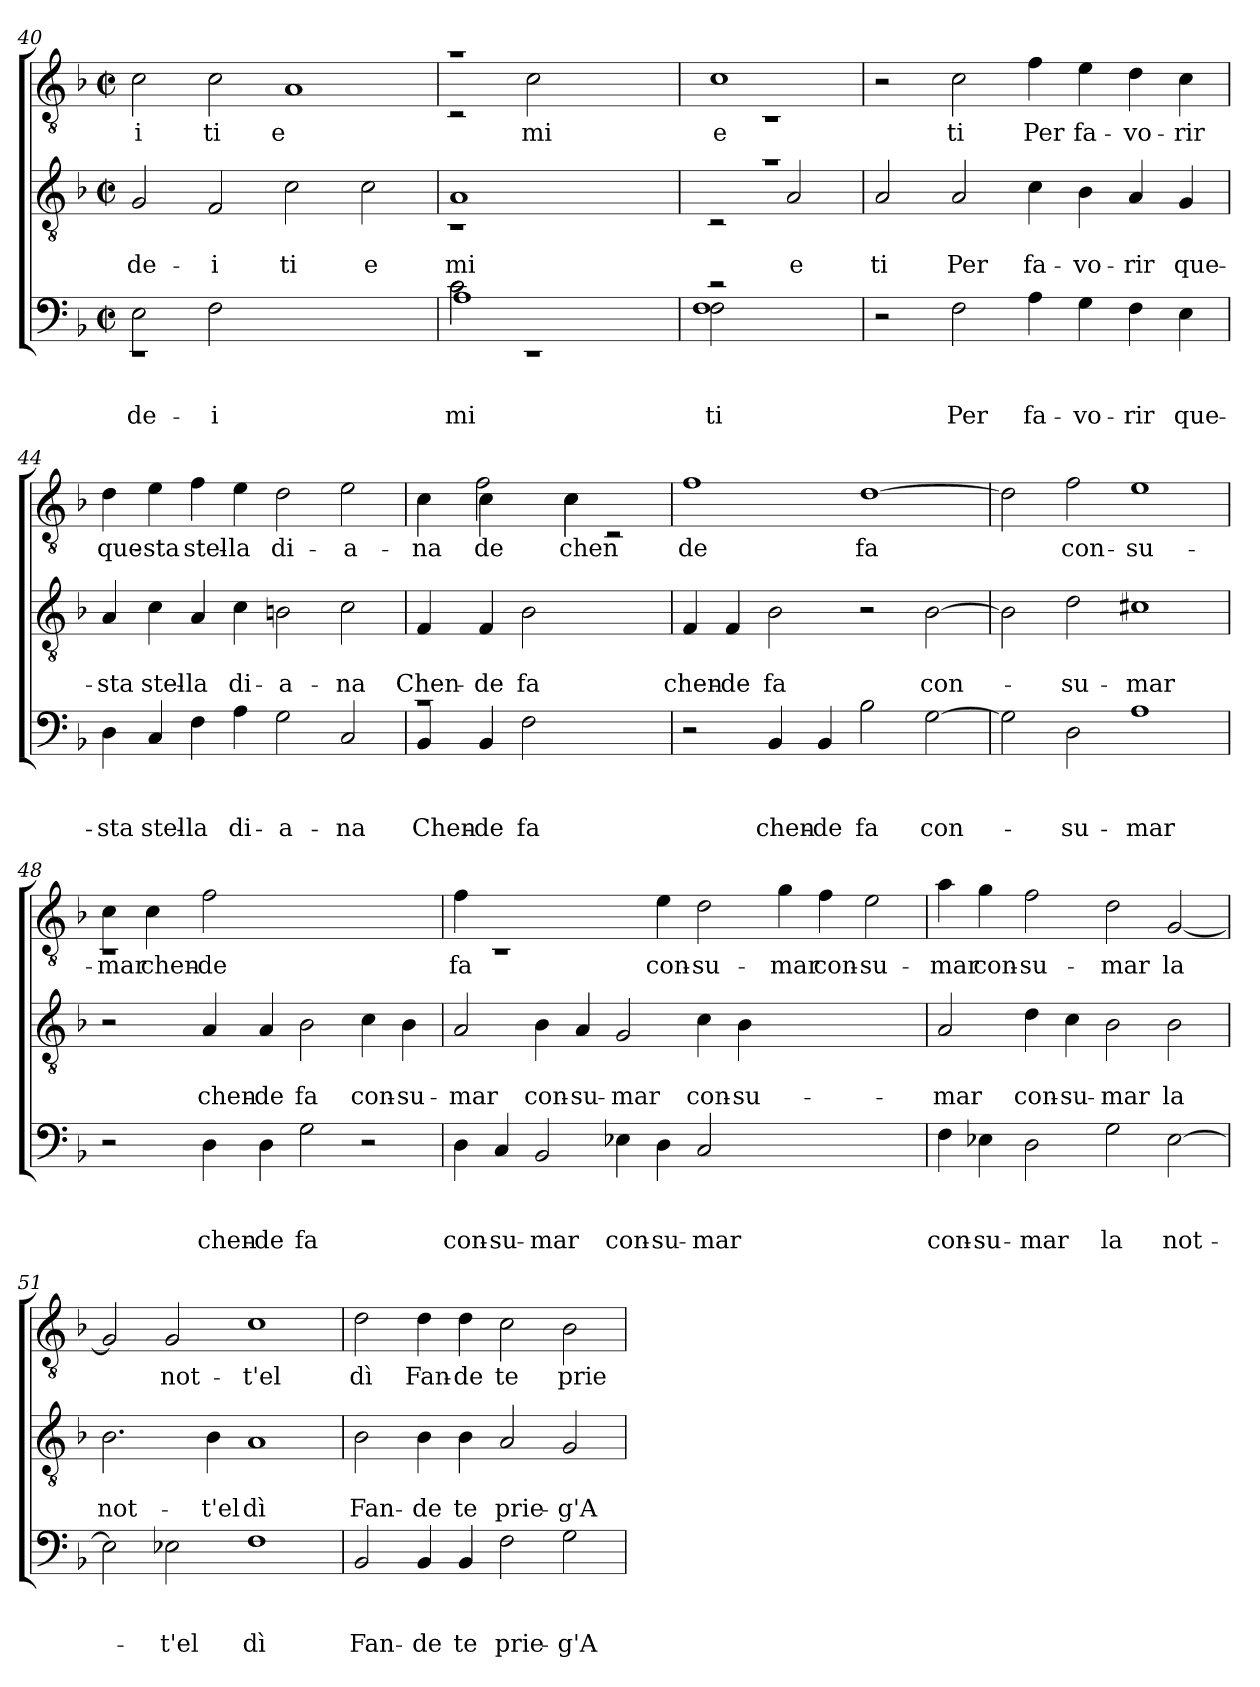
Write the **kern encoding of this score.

**kern	**text	**text	**text	**kern	**text	**text	**kern	**text
*part3	*part3	*part3	*part3	*part2	*part2	*part2	*part1	*part1
*staff3	*staff3	*staff3	*staff3	*staff2	*staff2	*staff2	*staff1	*staff1
*clefF4	*	*	*	*clefGv2	*	*	*clefGv2	*
*k[b-]	*	*	*	*k[b-]	*	*	*k[b-]	*
*F:	*	*	*	*F:	*	*	*F:	*
*M2/2	*	*	*	*M2/2	*	*	*M2/2	*
*met(c|)	*	*	*	*met(c|)	*	*	*met(c|)	*
=40	=40	=40	=40	=40	=40	=40	=40	=40
!	!	!	!LO:LY:b	!	!	!LO:LY:b	!	!LO:LY:b
*^	*	*	*	*	*	*	*	*
2E\	1rEE	.	.	-de-	2G/	.	-de-	2c\	-i
!	!	!	!	!LO:LY:b	!	!	!LO:LY:b	!	!LO:LY:b
2F\	.	.	.	-i	2F/	.	-i	2c\	ti
!	!	!	!	!	!	!	!LO:LY:b	!	!LO:LY:b
1ryy	1ryy	.	.	.	2c\	.	ti	1A	e
!	!	!	!	!	!	!	!LO:LY:b	!	!
.	.	.	.	.	2c\	.	e	.	.
*v	*v	*	*	*	*	*	*	*	*
=41	=41	=41	=41	=41	=41	=41	=41	=41
!	!	!	!LO:LY:b	!	!	!	!	!
*^	*	*	*	*	*	*	*	*
!	!	!	!	!LO:LY:b	!	!	!	!	!
*	*^	*	*	*	*	*	*	*	*
!	!	!	!	!	!LO:LY:b	!	!	!LO:LY:b	!	!
*	*	*	*	*	*	*^	*	*	*^	*
2c\	2c\	1A	.	.	mi	1A	1rC	.	mi	1ra	2rC	.
!	!	!	!	!	!	!	!	!	!	!	!	!LO:LY:b
1ryy	1rEE	.	.	.	.	.	.	.	.	.	2c\	mi
.	.	2ryy	.	.	.	2ryy	2ryy	.	.	2ryy	2ryy	.
=42	=42	=42	=42	=42	=42	=42	=42	=42	=42	=42	=42	=42
!	!	!	!	!	!LO:LY:b	!	!	!	!	!	!	!
!	!	!	!	!	!LO:LY:b	!	!	!	!	!	!	!LO:LY:b
2rc	2F\	1F	.	.	ti	1ra	2rC	.	.	1c	1rC	e
!	!	!	!	!	!	!	!	!	!LO:LY:b	!	!	!
2ryy	2ryy	.	.	.	.	.	2A/	.	e	.	.	.
*	*v	*v	*	*	*	*	*	*	*	*v	*v	*
!!LO:PB:g=z
=43	=43	=43	=43	=43	=43	=43	=43	=43	=43	=43
!	!	!	!	!	!	!	!	!LO:LY:b	!	!
*v	*v	*	*	*	*	*	*	*	*	*
*	*	*	*	*v	*v	*	*	*	*
2r	.	.	.	2A/	.	ti	2r	.
!	!	!	!LO:LY:b	!	!	!LO:LY:b	!	!LO:LY:b
2F\	.	.	Per	2A/	.	Per	2c\	ti
!	!	!	!LO:LY:b	!	!	!LO:LY:b	!	!LO:LY:b
4A\	.	.	fa-	4c\	.	fa-	4f\	Per
!	!	!	!LO:LY:b	!	!	!LO:LY:b	!	!LO:LY:b
4G\	.	.	-vo-	4B-\	.	-vo-	4e\	fa-
!	!	!	!LO:LY:b	!	!	!LO:LY:b	!	!LO:LY:b
4F\	.	.	-rir	4A/	.	-rir	4d\	-vo-
!	!	!	!LO:LY:b	!	!	!LO:LY:b	!	!LO:LY:b
4E\	.	.	que-	4G/	.	que-	4c\	-rir
=44	=44	=44	=44	=44	=44	=44	=44	=44
!	!	!	!LO:LY:b	!	!	!LO:LY:b	!	!LO:LY:b
4D\	.	.	-sta	4A/	.	-sta	4d\	que-
!	!	!	!LO:LY:b	!	!	!LO:LY:b	!	!LO:LY:b
4C/	.	.	stel-	4c\	.	stel-	4e\	-sta
!	!	!	!LO:LY:b	!	!	!LO:LY:b	!	!LO:LY:b
4F\	.	.	-la	4A/	.	-la	4f\	stel-
!	!	!	!LO:LY:b	!	!	!LO:LY:b	!	!LO:LY:b
4A\	.	.	di-	4c\	.	di-	4e\	-la
!	!	!	!LO:LY:b	!	!	!LO:LY:b	!	!LO:LY:b
2G\	.	.	-a-	2Bn\	.	-a-	2d\	di-
!	!	!	!LO:LY:b	!	!	!LO:LY:b	!	!LO:LY:b
2C/	.	.	-na	2c\	.	-na	2e\	-a-
=45	=45	=45	=45	=45	=45	=45	=45	=45
*^	*	*	*	*	*	*	*	*
!	!	!	!	!LO:LY:b	!	!	!LO:LY:b	!	!LO:LY:b
*	*	*	*	*	*	*	*	*^	*
*	*	*	*	*	*	*	*	*	*^	*
*	*	*	*	*	*	*	*	*	*	*^	*
1rc	4BB-/	.	.	Chen-	4F/	.	Chen-	4c\	4ryy	2.ryy	2.ryy	-na
!	!	!	!	!LO:LY:b:rj	!	!	!LO:LY:b:rj	!	!	!	!	!LO:LY:b:rj
!	!	!	!	!	!	!	!	!	!	!	!	!LO:LY:b
.	4BB-/	.	.	-de	4F/	.	-de	4c\	2f\	.	.	-de
!	!	!	!	!LO:LY:b	!	!	!LO:LY:b	!	!	!	!	!
.	2F\	.	.	fa	2B-\	.	fa	1ryy	.	.	.	.
!	!	!	!	!	!	!	!	!	!	!	!	!LO:LY:b
!	!	!	!	!	!	!	!	!	!	!	!	!LO:LY:b:rj
.	.	.	.	.	.	.	.	.	4ryy	4c\	4c\	chen-
2ryy	2ryy	.	.	.	2ryy	.	.	.	2rC	2ryy	2ryy	.
!!LO:LB:g=z
=46	=46	=46	=46	=46	=46	=46	=46	=46	=46	=46	=46	=46
!	!	!	!	!	!	!	!LO:LY:b	!	!	!	!	!LO:LY:b
*v	*v	*	*	*	*	*	*	*v	*v	*v	*v	*
2r	.	.	.	4F/	.	chen-	1f	-de
!	!	!	!	!	!	!LO:LY:b:rj	!	!
.	.	.	.	4F/	.	-de	.	.
!	!	!	!LO:LY:b	!	!	!LO:LY:b	!	!
4BB-/	.	.	chen-	2B-\	.	fa	.	.
!	!	!	!LO:LY:b:rj	!	!	!	!	!
4BB-/	.	.	-de	.	.	.	.	.
!	!	!	!LO:LY:b	!	!	!	!	!LO:LY:b
2B-\	.	.	fa	2r	.	.	[>1d	fa
!	!	!	!LO:LY:b	!	!	!LO:LY:b	!	!
[>2G\	.	.	con-	[>2B-\	.	con-	.	.
=47	=47	=47	=47	=47	=47	=47	=47	=47
2G\]	.	.	.	2B-\]	.	.	2d\]	.
!	!	!	!LO:LY:b	!	!	!LO:LY:b	!	!LO:LY:b
2D\	.	.	-su-	2d\	.	-su-	2f\	con-
!	!	!	!LO:LY:b	!	!	!LO:LY:b	!	!LO:LY:b
1A	.	.	-mar	1c#X	.	-mar	1e	-su-
=48	=48	=48	=48	=48	=48	=48	=48	=48
!	!	!	!	!	!	!	!	!LO:LY:b
*	*	*	*	*	*	*	*^	*
2r	.	.	.	2r	.	.	4c\	1rC	-mar
!	!	!	!	!	!	!	!	!	!LO:LY:b:rj
.	.	.	.	.	.	.	4c\	.	chen-
!	!	!	!LO:LY:b	!	!	!LO:LY:b	!	!	!LO:LY:b
4D\	.	.	chen-	4A/	.	chen-	2f\	.	-de
!	!	!	!LO:LY:b:rj	!	!	!LO:LY:b:rj	!	!	!
4D\	.	.	-de	4A/	.	-de	.	.	.
!	!	!	!LO:LY:b	!	!	!LO:LY:b	!	!	!
2G\	.	.	fa	2B-\	.	fa	1ryy	1ryy	.
!	!	!	!	!	!	!LO:LY:b	!	!	!
2r	.	.	.	4c\	.	con-	.	.	.
!	!	!	!	!	!	!LO:LY:b:rj	!	!	!
.	.	.	.	4B-\	.	-su-	.	.	.
*	*	*	*	*	*	*	*v	*v	*
=49	=49	=49	=49	=49	=49	=49	=49	=49
!	!	!	!LO:LY:b	!	!	!LO:LY:b	!	!LO:LY:b
4D\	.	.	con-	2A/	.	-mar	4f\	fa
!	!	!	!LO:LY:b	!	!	!	!	!
4C/	.	.	-su-	.	.	.	1rC	.
!	!	!	!LO:LY:b:rj	!	!	!LO:LY:b	!	!
2BB-/	.	.	-mar	4B-\	.	con-	.	.
!	!	!	!	!	!	!LO:LY:b	!	!
.	.	.	.	4A/	.	-su-	.	.
!	!	!	!LO:LY:b	!	!	!LO:LY:b:rj	!	!
4E-X\	.	.	con-	2G/	.	-mar	.	.
!	!	!	!LO:LY:b	!	!	!	!	!LO:LY:b
4D\	.	.	-su-	.	.	.	4e\	con-
!	!	!	!LO:LY:b:rj	!	!	!LO:LY:b	!	!LO:LY:b:rj
2C/	.	.	-mar	4c\	.	con-	2d\	-su-
!	!	!	!	!	!	!LO:LY:b	!	!
.	.	.	.	4B-\	.	-su-	.	.
!	!	!	!	!	!	!	!	!LO:LY:b
1ryy	.	.	.	1ryy	.	.	4g\	-mar
!	!	!	!	!	!	!	!	!LO:LY:b
.	.	.	.	.	.	.	4f\	con-
!	!	!	!	!	!	!	!	!LO:LY:b:rj
.	.	.	.	.	.	.	2e\	-su-
!!LO:LB:g=z
=50	=50	=50	=50	=50	=50	=50	=50	=50
!	!	!	!LO:LY:b	!	!	!LO:LY:b	!	!LO:LY:b
4F\	.	.	con-	2A/	.	-mar	4a\	-mar
!	!	!	!LO:LY:b	!	!	!	!	!LO:LY:b
4E-X\	.	.	-su-	.	.	.	4g\	con-
!	!	!	!LO:LY:b:rj	!	!	!LO:LY:b	!	!LO:LY:b:rj
2D\	.	.	-mar	4d\	.	con-	2f\	-su-
!	!	!	!	!	!	!LO:LY:b	!	!
.	.	.	.	4c\	.	-su-	.	.
!	!	!	!LO:LY:b	!	!	!LO:LY:b:rj	!	!LO:LY:b
2G\	.	.	la	2B-\	.	-mar	2d\	-mar
!	!	!	!LO:LY:b	!	!	!LO:LY:b	!	!LO:LY:b
[>2E-\	.	.	not-	2B-\	.	la	[<2G/	la
=51	=51	=51	=51	=51	=51	=51	=51	=51
!	!	!	!	!	!	!LO:LY:b	!	!
2E-\]	.	.	.	2.B-\	.	not-	2G/]	.
!	!	!	!LO:LY:b	!	!	!	!	!LO:LY:b
2E-X\	.	.	-t'el	.	.	.	2G/	not-
!	!	!	!	!	!	!LO:LY:b	!	!
.	.	.	.	4B-\	.	-t'el	.	.
!	!	!	!LO:LY:b	!	!	!LO:LY:b	!	!LO:LY:b
1F	.	.	dì	1A	.	dì	1c	-t'el
=52	=52	=52	=52	=52	=52	=52	=52	=52
!	!	!	!LO:LY:b	!	!	!LO:LY:b	!	!LO:LY:b
2BB-/	.	.	Fan-	2B-\	.	Fan-	2d\	dì
!	!	!	!LO:LY:b	!	!	!LO:LY:b	!	!LO:LY:b
4BB-/	.	.	-de	4B-\	.	-de	4d\	Fan-
!	!	!	!LO:LY:b	!	!	!LO:LY:b	!	!LO:LY:b
4BB-/	.	.	te	4B-\	.	te	4d\	-de
!	!	!	!LO:LY:b	!	!	!LO:LY:b	!	!LO:LY:b
2F\	.	.	prie-	2A/	.	prie-	2c\	te
!	!	!	!LO:LY:b	!	!	!LO:LY:b	!	!LO:LY:b
2G\	.	.	-g'A-	2G/	.	-g'A-	2B-\	prie-
=	=	=	=	=	=	=	=	=
*-	*-	*-	*-	*-	*-	*-	*-	*-
